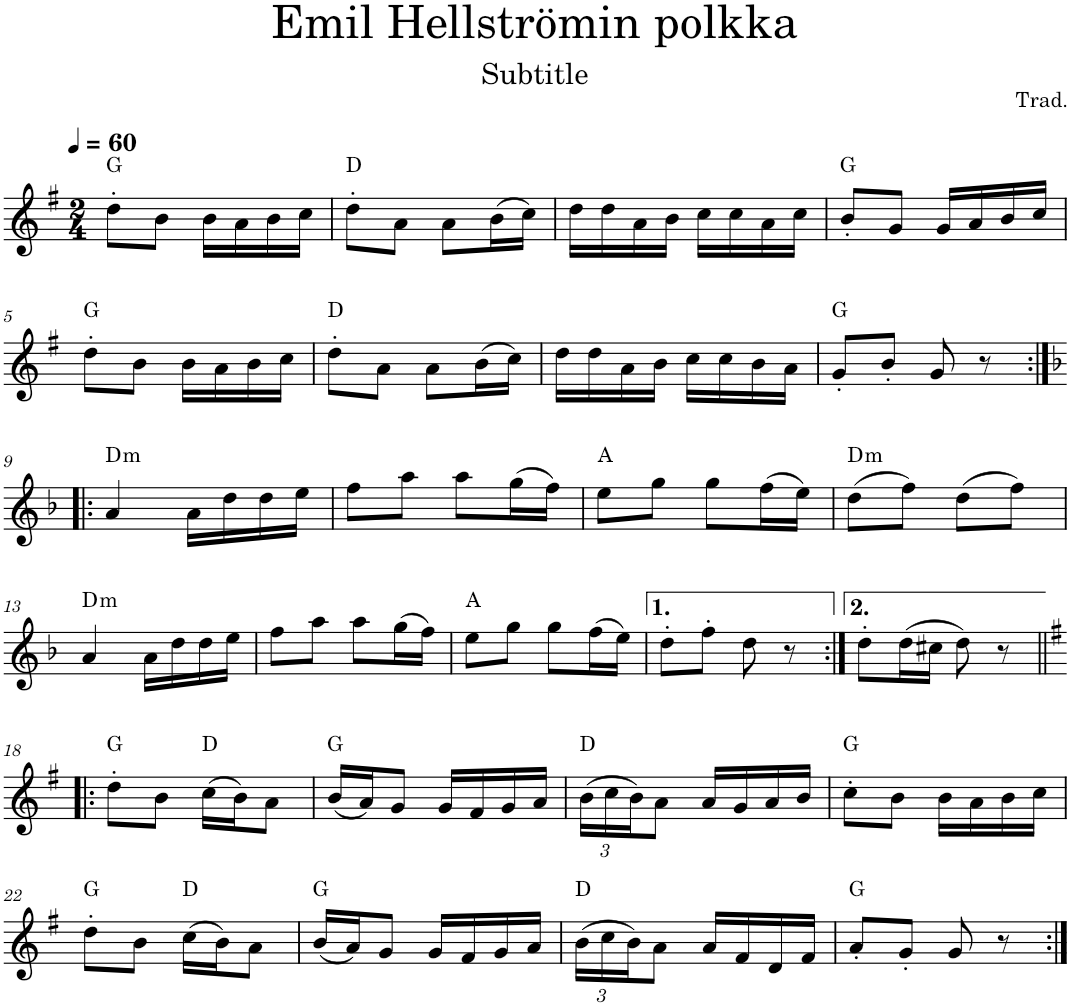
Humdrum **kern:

**kern	**harte
*part1	*part1
*staff1	*
*I"Violin	*
*I'Vln.	*
*clefG2	*
*k[f#]	*
*M2/4	*
*MM60	*
=1	=1
8dd'\L	G:maj
8b\J	.
16b\LL	.
16a\	.
16b\	.
16cc\JJ	.
=2	=2
8dd'\L	D:maj
8a\J	.
8a\L	.
(16b\L	.
16cc\JJ)	.
=3	=3
16dd\LL	.
16dd\	.
16a\	.
16b\JJ	.
16cc\LL	.
16cc\	.
16a\	.
16cc\JJ	.
=4	=4
8b'/L	G:maj
8g/J	.
16g/LL	.
16a/	.
16b/	.
16cc/JJ	.
!!LO:LB:g=z
=5	=5
8dd'\L	G:maj
8b\J	.
16b\LL	.
16a\	.
16b\	.
16cc\JJ	.
=6	=6
8dd'\L	D:maj
8a\J	.
8a\L	.
(16b\L	.
16cc\JJ)	.
=7	=7
16dd\LL	.
16dd\	.
16a\	.
16b\JJ	.
16cc\LL	.
16cc\	.
16b\	.
16a\JJ	.
=8	=8
8g'/L	G:maj
8b'/J	.
8g/	.
8r	.
!!LO:LB:g=z
=9:|!|:	=9:|!|:
*k[b-]	*
!	!LO:H:kt=m
4a/	D:min
16a\LL	.
16dd\	.
16dd\	.
16ee\JJ	.
=10	=10
8ff\L	.
8aa\J	.
8aa\L	.
(16gg\L	.
16ff\JJ)	.
=11	=11
8ee\L	A:maj
8gg\J	.
8gg\L	.
(16ff\L	.
16ee\JJ)	.
=12	=12
!	!LO:H:kt=m
(8dd\L	D:min
8ff\J)	.
(8dd\L	.
8ff\J)	.
!!LO:LB:g=z
=13	=13
!	!LO:H:kt=m
4a/	D:min
16a\LL	.
16dd\	.
16dd\	.
16ee\JJ	.
=14	=14
8ff\L	.
8aa\J	.
8aa\L	.
(16gg\L	.
16ff\JJ)	.
=15	=15
8ee\L	A:maj
8gg\J	.
8gg\L	.
(16ff\L	.
16ee\JJ)	.
=16	=16
8dd'\L	.
8ff'\J	.
8dd\	.
8r	.
=17:|!	=17:|!
8dd'\L	.
(16dd\L	.
16cc#X\JJ	.
8dd\)	.
8r	.
!!LO:LB:g=z
=18!|:	=18!|:
*k[f#]	*
8dd'\L	G:maj
8b\J	.
(16cc\LL	D:maj
16b\J)	.
8a\J	.
=19	=19
(16b/LL	G:maj
16a/J)	.
8g/J	.
16g/LL	.
16f#/	.
16g/	.
16a/JJ	.
=20	=20
*Xbrackettup	*
(24b\LL	D:maj
24cc\	.
24b\J)	.
8a\J	.
16a/LL	.
16g/	.
16a/	.
16b/JJ	.
=21	=21
8cc'\L	G:maj
8b\J	.
16b\LL	.
16a\	.
16b\	.
16cc\JJ	.
!!LO:LB:g=z
=22	=22
8dd'\L	G:maj
8b\J	.
(16cc\LL	D:maj
16b\J)	.
8a\J	.
=23	=23
(16b/LL	G:maj
16a/J)	.
8g/J	.
16g/LL	.
16f#/	.
16g/	.
16a/JJ	.
=24	=24
(24b\LL	D:maj
24cc\	.
24b\J)	.
8a\J	.
16a/LL	.
16f#/	.
16d/	.
16f#/JJ	.
=25	=25
8a'/L	G:maj
8g'/J	.
8g/	.
8r	.
=:|!	=:|!
*-	*-
